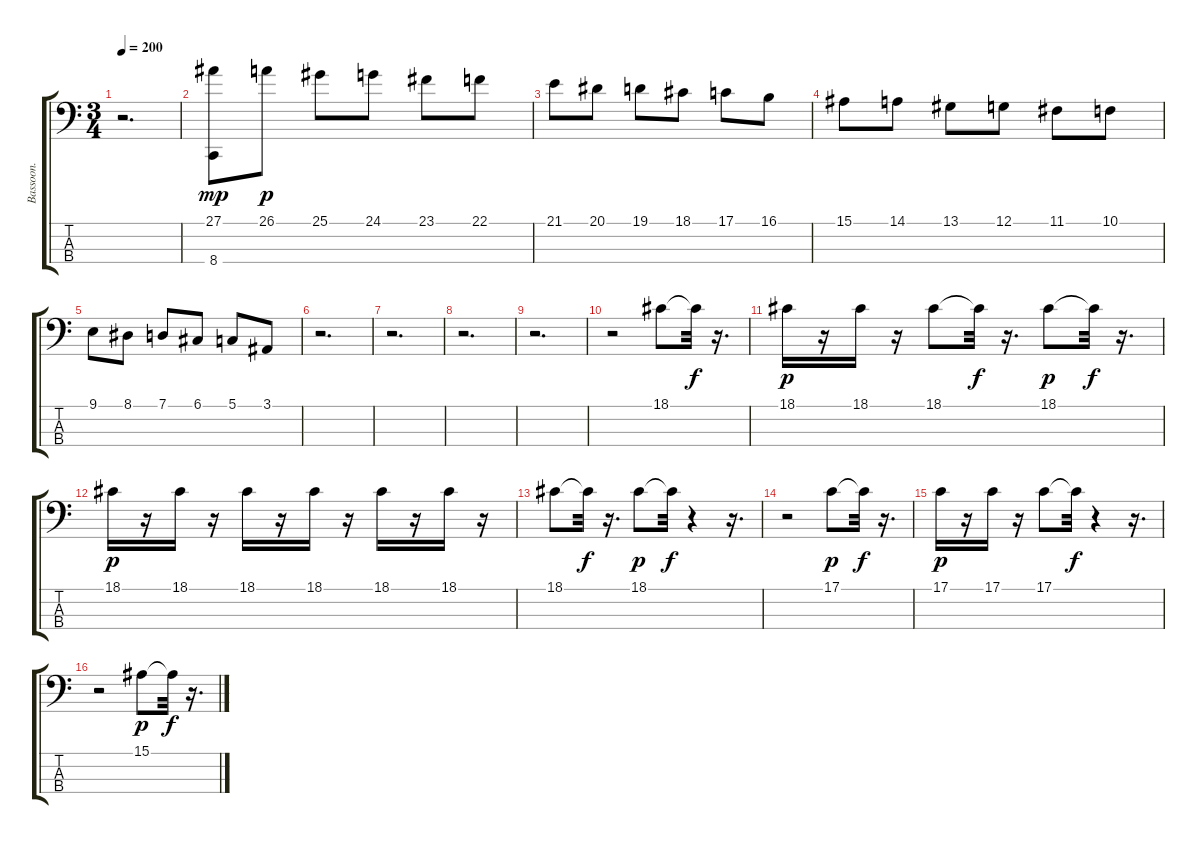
\track ("Bassoon." "Bassoon.") {instrument bassoon}
\staff {score tabs}
\tuning (G2 D2 A1 E1) {hide}
\ts (3 4)
\tempo 200
\clef f4
\ks c
r.2{d dy f} |
(27.1 8.4).8{dy mp} 26.1.8{dy p} 25.1.8 24.1.8 23.1.8 22.1.8 |
21.1.8 20.1.8 19.1.8 18.1.8 17.1.8 16.1.8 |
15.1.8 14.1.8 13.1.8 12.1.8 11.1.8 10.1.8 |
9.1.8 8.1.8 7.1.8 6.1.8 5.1.8 3.1.8 |
r.2{d} |
r.2{d} |
r.2{d} |
r.2{d} |
r.2 18.1.8 18.1{t}.32{dy f} r.16{d} |
18.1.16{dy p} r.16 18.1.16 r.16 18.1.8 18.1{t}.32{dy f} r.16{d} 18.1.8{dy p} 18.1{t}.32{dy f} r.16{d} |
18.1.16{dy p} r.16 18.1.16 r.16 18.1.16 r.16 18.1.16 r.16 18.1.16 r.16 18.1.16 r.16 |
18.1.8 18.1{t}.32{dy f} r.16{d} 18.1.8{dy p} 18.1{t}.32{dy f} r.4 r.16{d} |
r.2 17.1.8{dy p} 17.1{t}.32{dy f} r.16{d} |
17.1.16{dy p} r.16 17.1.16 r.16 17.1.8 17.1{t}.32{dy f} r.4 r.16{d} |
r.2 15.1.8{dy p} 15.1{t}.32{dy f} r.16{d}
